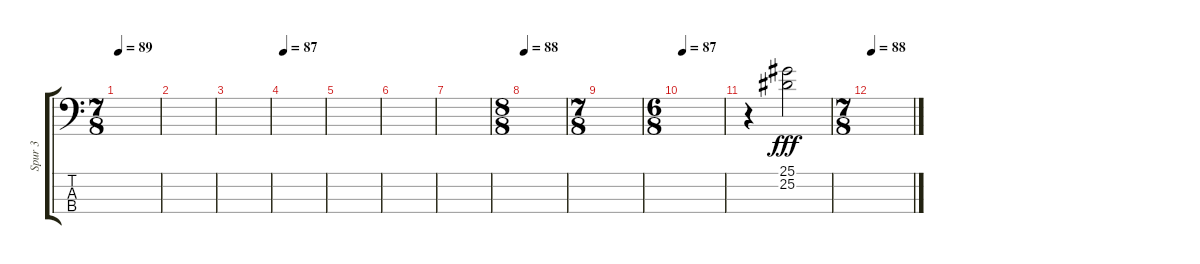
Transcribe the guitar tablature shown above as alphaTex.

\track ("Spur 3" "Spur 3") {instrument cello}
\staff {score tabs}
\tuning (G2 D2 A1 E1) {hide}
\ts (7 8)
\tempo 89
\clef f4
\ks c
|
|
|
\tempo 86
\tempo 87
|
|
|
|
\ts (8 8)
\tempo 88
|
\ts (7 8)
|
\ts (6 8)
\tempo 87
|
r.4 (25.1 25.2).2{dy fff instrument reversecymbal} |
\ts (7 8)
\tempo 88
